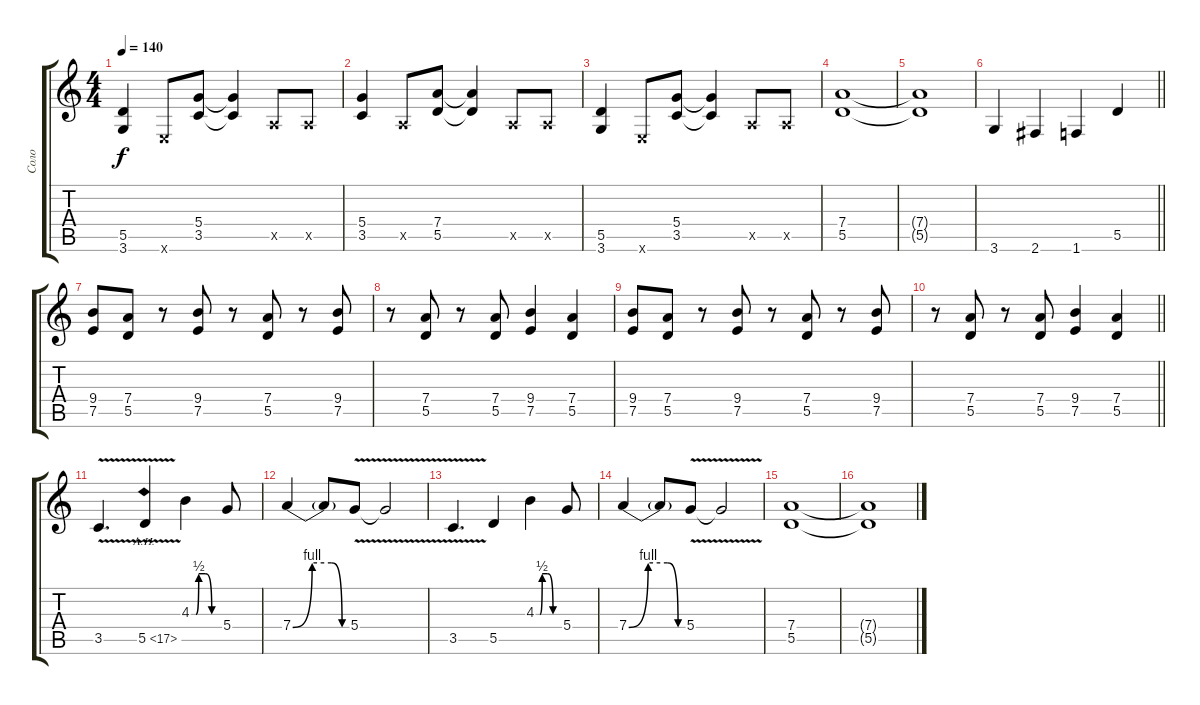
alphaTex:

\track ("Соло" "Соло") {instrument distortionguitar}
\staff {score tabs}
\tuning (E4 B3 G3 D3 A2 E2) {hide}
\ts (4 4)
\tempo 140
\clef g2
\ks c
(5.5 3.6).4{dy f} 0.6{x}.8 (5.4 3.5).8 (5.4{t} 3.5{t}).4 0.5{x}.8 0.5{x}.8 |
(5.4 3.5).4 0.5{x}.8 (7.4 5.5).8 (7.4{t} 5.5{t}).4 0.5{x}.8 0.5{x}.8 |
(5.5 3.6).4 0.6{x}.8 (5.4 3.5).8 (5.4{t} 3.5{t}).4 0.5{x}.8 0.5{x}.8 |
(7.4 5.5).1 |
(7.4{t} 5.5{t}).1 |
\barLineRight lightlight
3.6.4 2.6.4 1.6.4 5.5.4 |
(9.4 7.5).8 (7.4 5.5).8 r.8 (9.4 7.5).8 r.8 (7.4 5.5).8 r.8 (9.4 7.5).8 |
r.8 (7.4 5.5).8 r.8 (7.4 5.5).8 (9.4 7.5).4 (7.4 5.5).4 |
(9.4 7.5).8 (7.4 5.5).8 r.8 (9.4 7.5).8 r.8 (7.4 5.5).8 r.8 (9.4 7.5).8 |
\barLineRight lightlight
r.8 (7.4 5.5).8 r.8 (7.4 5.5).8 (9.4 7.5).4 (7.4 5.5).4 |
3.5{v}.4{d} 5.5{ah 12 v}.4 4.3{be (custom 0 0 10 0 16 2 30 2 44 0 60 0)}.4 5.4.8 |
7.4{be (custom 0 0 20 4 40 4 51 0 60 0)}.4 7.4{t}.8 5.4{v}.8 5.4{t}.2 |
3.5{v}.4{d} 5.5.4 4.3{be (custom 0 0 10 0 16 2 30 2 44 0 60 0)}.4 5.4.8 |
7.4{be (custom 0 0 20 4 40 4 51 0 60 0)}.4 7.4{t}.8 5.4{v}.8 5.4{t}.2 |
(7.4 5.5).1 |
(7.4{t} 5.5{t}).1
